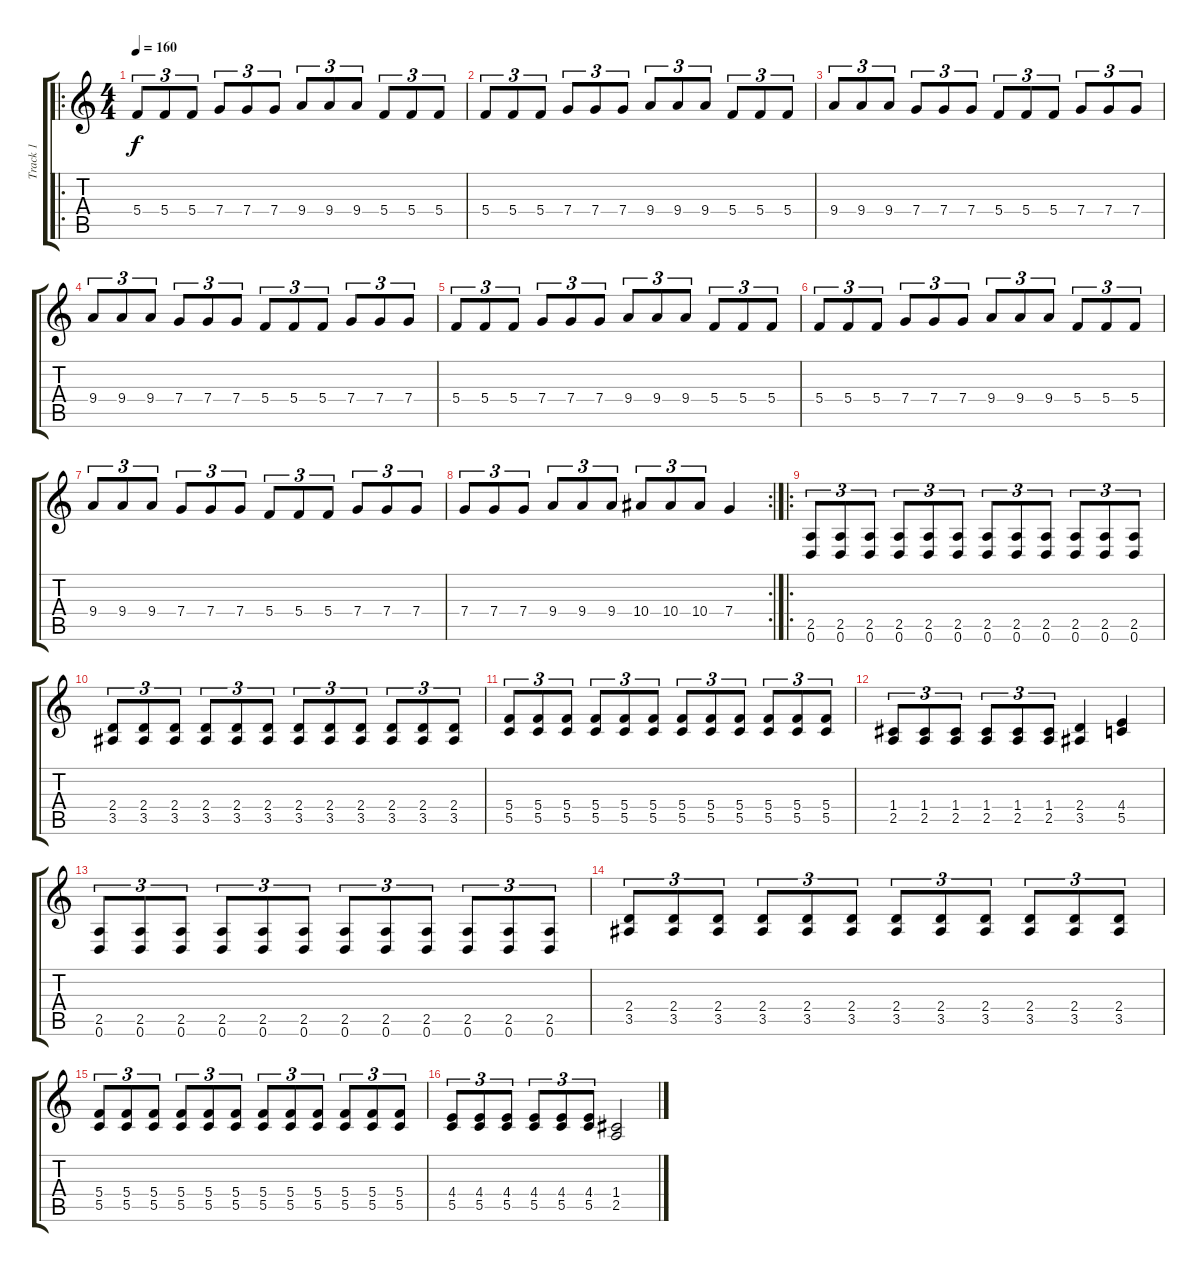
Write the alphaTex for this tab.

\track ("Track 1" "Track 1") {instrument distortionguitar}
\staff {score tabs}
\tuning (D4 A3 F3 C3 G2 D2) {hide}
\ro
\ts (4 4)
\tempo 160
\clef g2
\ks c
5.4.8{tu (3 2) dy f} 5.4.8{tu (3 2)} 5.4.8{tu (3 2)} 7.4.8{tu (3 2)} 7.4.8{tu (3 2)} 7.4.8{tu (3 2)} 9.4.8{tu (3 2)} 9.4.8{tu (3 2)} 9.4.8{tu (3 2)} 5.4.8{tu (3 2)} 5.4.8{tu (3 2)} 5.4.8{tu (3 2)} |
5.4.8{tu (3 2)} 5.4.8{tu (3 2)} 5.4.8{tu (3 2)} 7.4.8{tu (3 2)} 7.4.8{tu (3 2)} 7.4.8{tu (3 2)} 9.4.8{tu (3 2)} 9.4.8{tu (3 2)} 9.4.8{tu (3 2)} 5.4.8{tu (3 2)} 5.4.8{tu (3 2)} 5.4.8{tu (3 2)} |
9.4.8{tu (3 2)} 9.4.8{tu (3 2)} 9.4.8{tu (3 2)} 7.4.8{tu (3 2)} 7.4.8{tu (3 2)} 7.4.8{tu (3 2)} 5.4.8{tu (3 2)} 5.4.8{tu (3 2)} 5.4.8{tu (3 2)} 7.4.8{tu (3 2)} 7.4.8{tu (3 2)} 7.4.8{tu (3 2)} |
9.4.8{tu (3 2)} 9.4.8{tu (3 2)} 9.4.8{tu (3 2)} 7.4.8{tu (3 2)} 7.4.8{tu (3 2)} 7.4.8{tu (3 2)} 5.4.8{tu (3 2)} 5.4.8{tu (3 2)} 5.4.8{tu (3 2)} 7.4.8{tu (3 2)} 7.4.8{tu (3 2)} 7.4.8{tu (3 2)} |
5.4.8{tu (3 2)} 5.4.8{tu (3 2)} 5.4.8{tu (3 2)} 7.4.8{tu (3 2)} 7.4.8{tu (3 2)} 7.4.8{tu (3 2)} 9.4.8{tu (3 2)} 9.4.8{tu (3 2)} 9.4.8{tu (3 2)} 5.4.8{tu (3 2)} 5.4.8{tu (3 2)} 5.4.8{tu (3 2)} |
5.4.8{tu (3 2)} 5.4.8{tu (3 2)} 5.4.8{tu (3 2)} 7.4.8{tu (3 2)} 7.4.8{tu (3 2)} 7.4.8{tu (3 2)} 9.4.8{tu (3 2)} 9.4.8{tu (3 2)} 9.4.8{tu (3 2)} 5.4.8{tu (3 2)} 5.4.8{tu (3 2)} 5.4.8{tu (3 2)} |
9.4.8{tu (3 2)} 9.4.8{tu (3 2)} 9.4.8{tu (3 2)} 7.4.8{tu (3 2)} 7.4.8{tu (3 2)} 7.4.8{tu (3 2)} 5.4.8{tu (3 2)} 5.4.8{tu (3 2)} 5.4.8{tu (3 2)} 7.4.8{tu (3 2)} 7.4.8{tu (3 2)} 7.4.8{tu (3 2)} |
\rc 2
7.4.8{tu (3 2)} 7.4.8{tu (3 2)} 7.4.8{tu (3 2)} 9.4.8{tu (3 2)} 9.4.8{tu (3 2)} 9.4.8{tu (3 2)} 10.4.8{tu (3 2)} 10.4.8{tu (3 2)} 10.4.8{tu (3 2)} 7.4.4 |
\ro
(2.5 0.6).8{tu (3 2)} (2.5 0.6).8{tu (3 2)} (2.5 0.6).8{tu (3 2)} (2.5 0.6).8{tu (3 2)} (2.5 0.6).8{tu (3 2)} (2.5 0.6).8{tu (3 2)} (2.5 0.6).8{tu (3 2)} (2.5 0.6).8{tu (3 2)} (2.5 0.6).8{tu (3 2)} (2.5 0.6).8{tu (3 2)} (2.5 0.6).8{tu (3 2)} (2.5 0.6).8{tu (3 2)} |
(2.4 3.5).8{tu (3 2)} (2.4 3.5).8{tu (3 2)} (2.4 3.5).8{tu (3 2)} (2.4 3.5).8{tu (3 2)} (2.4 3.5).8{tu (3 2)} (2.4 3.5).8{tu (3 2)} (2.4 3.5).8{tu (3 2)} (2.4 3.5).8{tu (3 2)} (2.4 3.5).8{tu (3 2)} (2.4 3.5).8{tu (3 2)} (2.4 3.5).8{tu (3 2)} (2.4 3.5).8{tu (3 2)} |
(5.4 5.5).8{tu (3 2)} (5.4 5.5).8{tu (3 2)} (5.4 5.5).8{tu (3 2)} (5.4 5.5).8{tu (3 2)} (5.4 5.5).8{tu (3 2)} (5.4 5.5).8{tu (3 2)} (5.4 5.5).8{tu (3 2)} (5.4 5.5).8{tu (3 2)} (5.4 5.5).8{tu (3 2)} (5.4 5.5).8{tu (3 2)} (5.4 5.5).8{tu (3 2)} (5.4 5.5).8{tu (3 2)} |
(1.4 2.5).8{tu (3 2)} (1.4 2.5).8{tu (3 2)} (1.4 2.5).8{tu (3 2)} (1.4 2.5).8{tu (3 2)} (1.4 2.5).8{tu (3 2)} (1.4 2.5).8{tu (3 2)} (2.4 3.5).4 (4.4 5.5).4 |
(2.5 0.6).8{tu (3 2)} (2.5 0.6).8{tu (3 2)} (2.5 0.6).8{tu (3 2)} (2.5 0.6).8{tu (3 2)} (2.5 0.6).8{tu (3 2)} (2.5 0.6).8{tu (3 2)} (2.5 0.6).8{tu (3 2)} (2.5 0.6).8{tu (3 2)} (2.5 0.6).8{tu (3 2)} (2.5 0.6).8{tu (3 2)} (2.5 0.6).8{tu (3 2)} (2.5 0.6).8{tu (3 2)} |
(2.4 3.5).8{tu (3 2)} (2.4 3.5).8{tu (3 2)} (2.4 3.5).8{tu (3 2)} (2.4 3.5).8{tu (3 2)} (2.4 3.5).8{tu (3 2)} (2.4 3.5).8{tu (3 2)} (2.4 3.5).8{tu (3 2)} (2.4 3.5).8{tu (3 2)} (2.4 3.5).8{tu (3 2)} (2.4 3.5).8{tu (3 2)} (2.4 3.5).8{tu (3 2)} (2.4 3.5).8{tu (3 2)} |
(5.4 5.5).8{tu (3 2)} (5.4 5.5).8{tu (3 2)} (5.4 5.5).8{tu (3 2)} (5.4 5.5).8{tu (3 2)} (5.4 5.5).8{tu (3 2)} (5.4 5.5).8{tu (3 2)} (5.4 5.5).8{tu (3 2)} (5.4 5.5).8{tu (3 2)} (5.4 5.5).8{tu (3 2)} (5.4 5.5).8{tu (3 2)} (5.4 5.5).8{tu (3 2)} (5.4 5.5).8{tu (3 2)} |
(4.4 5.5).8{tu (3 2)} (4.4 5.5).8{tu (3 2)} (4.4 5.5).8{tu (3 2)} (4.4 5.5).8{tu (3 2)} (4.4 5.5).8{tu (3 2)} (4.4 5.5).8{tu (3 2)} (1.4 2.5).2
